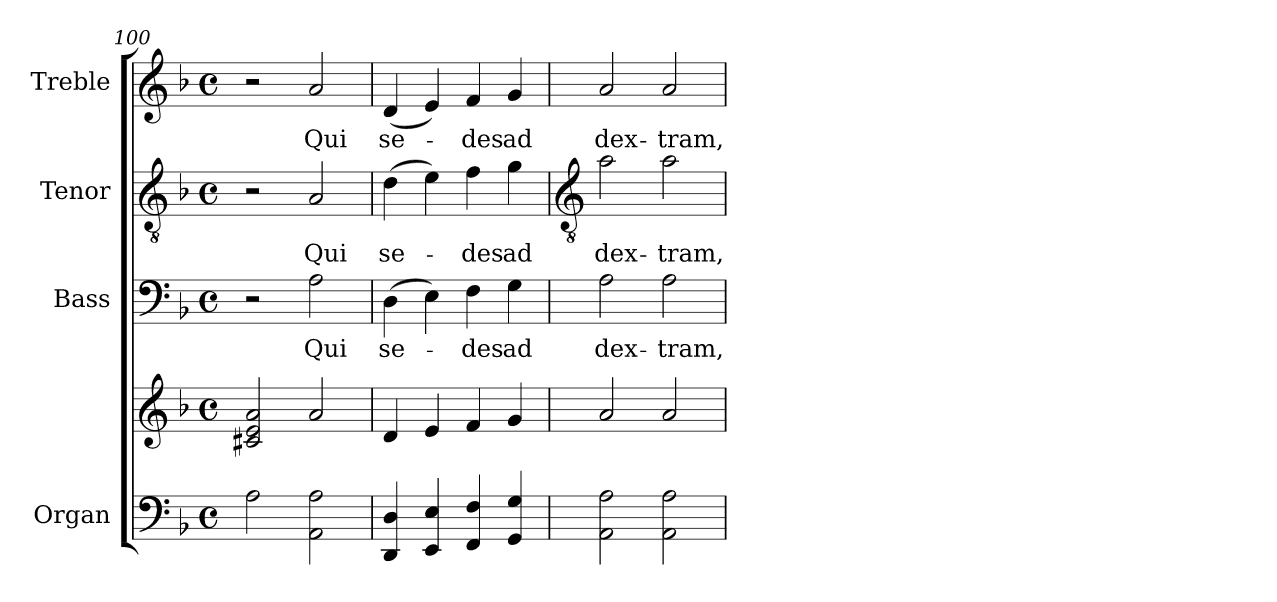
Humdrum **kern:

**kern	**kern	**kern	**text	**kern	**text	**kern	**text
*part4	*part4	*part3	*part3	*part2	*part2	*part1	*part1
*staff5	*staff4	*staff3	*staff3	*staff2	*staff2	*staff1	*staff1
*I"Organ	*	*I"Bass	*	*I"Tenor	*	*I"Treble	*
*I'Organ	*	*I'Bass	*	*I'Tenor	*	*I'Treble	*
*clefF4	*clefG2	*clefF4	*	*clefGv2	*	*clefG2	*
*k[b-]	*k[b-]	*k[b-]	*	*k[b-]	*	*k[b-]	*
*F:	*F:	*F:	*	*F:	*	*F:	*
*M4/4	*M4/4	*M4/4	*	*M4/4	*	*M4/4	*
*met(c)	*met(c)	*met(c)	*	*met(c)	*	*met(c)	*
=100	=100	=100	=100	=100	=100	=100	=100
*	*^	*	*	*	*	*	*
2A	2c#X 2e 2a	1ryy	2r	.	2r	.	2r	.
!	!	!	!	!LO:LY:b	!	!LO:LY:b	!	!LO:LY:b
2AA 2A	2a	.	2A	Qui	2A	Qui	2a	Qui
=101	=101	=101	=101	=101	=101	=101	=101	=101
!	!	!	!	!LO:LY:b	!	!LO:LY:b	!	!LO:LY:b
4DD 4D	4d	1ryy	(>4D	se-	(>4d	se-	(<4d	se-
4EE 4E	4e	.	4E)	.	4e)	.	4e)	.
!	!	!	!	!LO:LY:b	!	!LO:LY:b	!	!LO:LY:b
4FF 4F	4f	.	4F	des	4f	des	4f	des
!	!	!	!	!LO:LY:b	!	!LO:LY:b	!	!LO:LY:b
4GG 4G	4g	.	4G	ad	4g	ad	4g	ad
!!LO:LB:g=z
=102	=102	=102	=102	=102	=102	=102	=102	=102
*	*	*	*	*	*clefGv2	*	*	*
!	!	!	!	!LO:LY:b	!	!LO:LY:b	!	!LO:LY:b
2AA 2A	2a	1ryy	2A	dex-	2a	dex-	2a	dex-
!	!	!	!	!LO:LY:b	!	!LO:LY:b	!	!LO:LY:b
2AA 2A	2a	.	2A	-tram,	2a	-tram,	2a	-tram,
*	*v	*v	*	*	*	*	*	*
=	=	=	=	=	=	=	=
*-	*-	*-	*-	*-	*-	*-	*-
